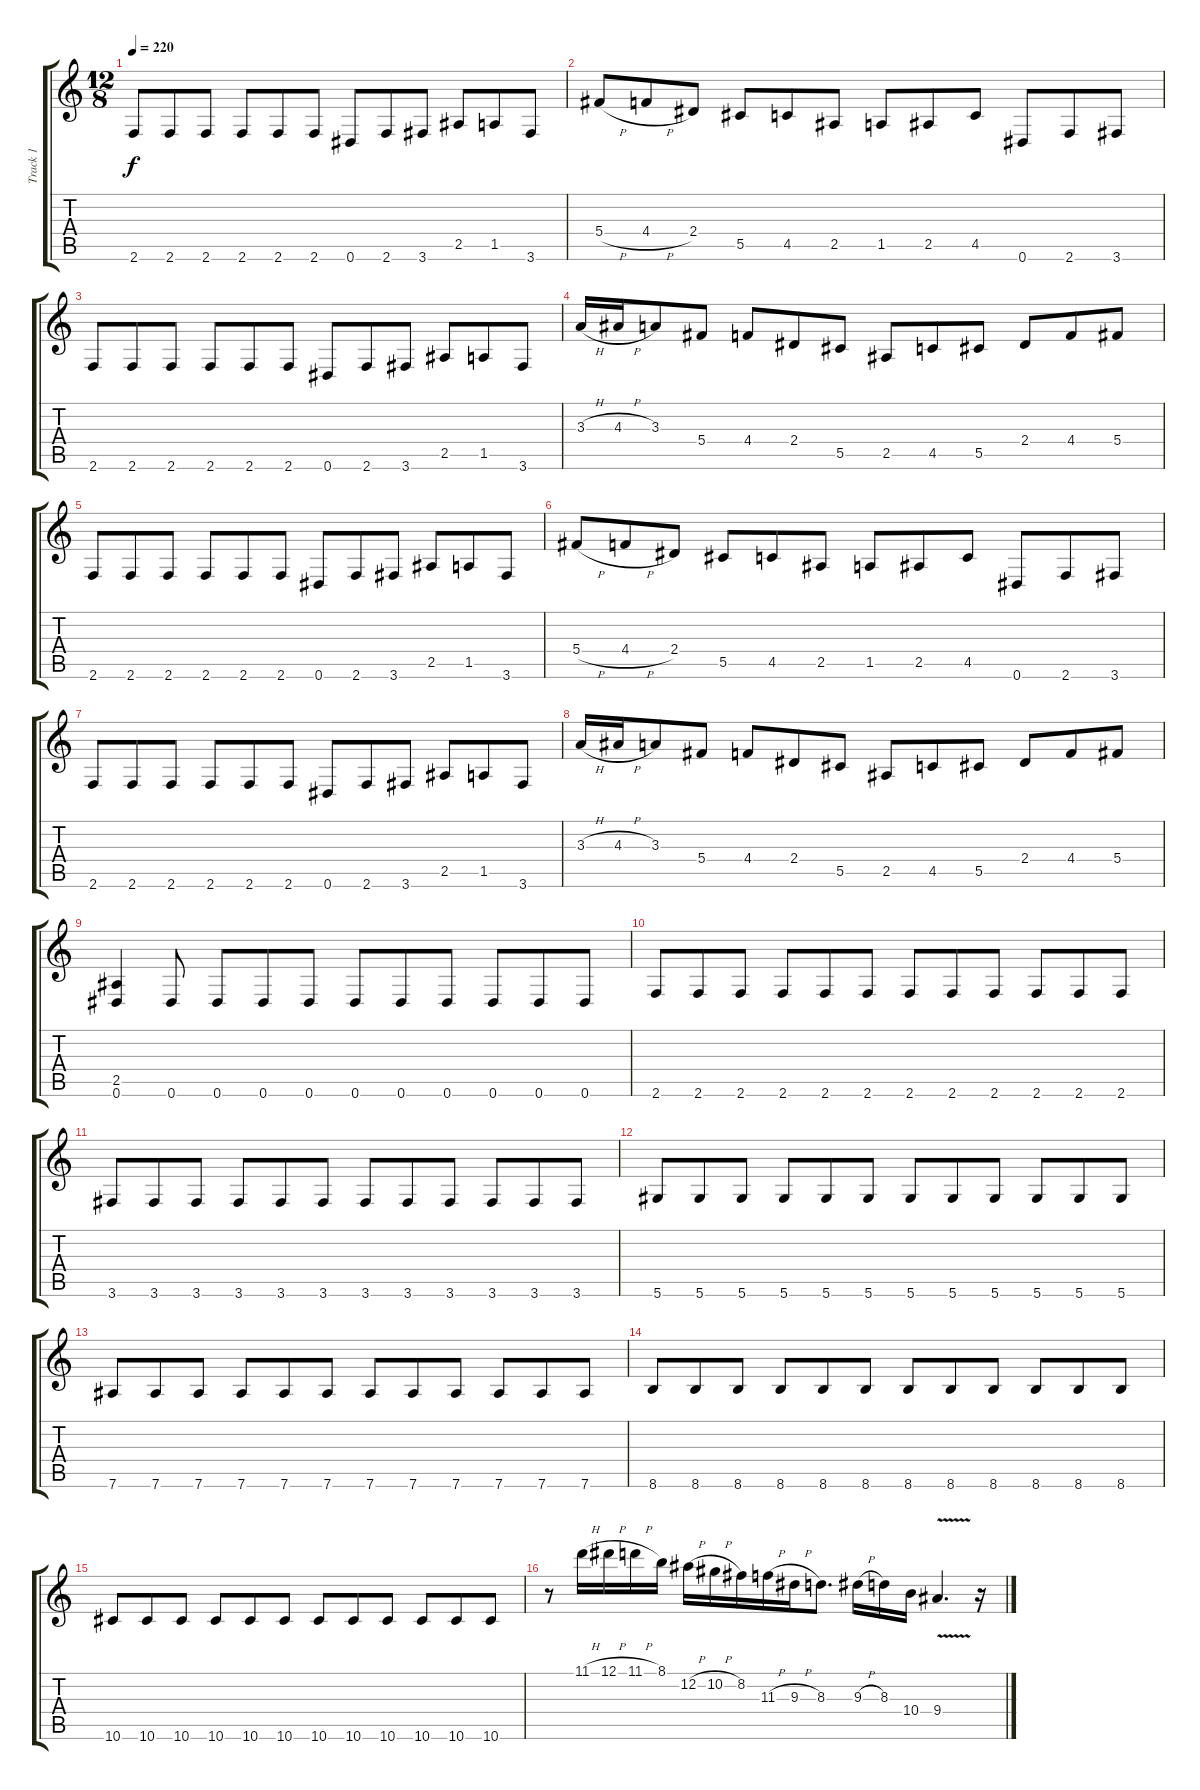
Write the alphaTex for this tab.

\track ("Track 1" "Track 1") {instrument acousticguitarsteel}
\staff {score tabs}
\tuning (Eb4 Bb3 Gb3 Db3 Ab2 Eb2) {hide}
\ts (12 8)
\tempo 220
\clef g2
\ks c
2.6.8{dy f} 2.6.8 2.6.8 2.6.8 2.6.8 2.6.8 0.6.8 2.6.8 3.6.8 2.5.8 1.5.8 3.6.8 |
5.4{h}.8 4.4{h}.8 2.4.8 5.5.8 4.5.8 2.5.8 1.5.8 2.5.8 4.5.8 0.6.8 2.6.8 3.6.8 |
2.6.8 2.6.8 2.6.8 2.6.8 2.6.8 2.6.8 0.6.8 2.6.8 3.6.8 2.5.8 1.5.8 3.6.8 |
3.3{h}.16 4.3{h}.16 3.3.8 5.4.8 4.4.8 2.4.8 5.5.8 2.5.8 4.5.8 5.5.8 2.4.8 4.4.8 5.4.8 |
2.6.8 2.6.8 2.6.8 2.6.8 2.6.8 2.6.8 0.6.8 2.6.8 3.6.8 2.5.8 1.5.8 3.6.8 |
5.4{h}.8 4.4{h}.8 2.4.8 5.5.8 4.5.8 2.5.8 1.5.8 2.5.8 4.5.8 0.6.8 2.6.8 3.6.8 |
2.6.8 2.6.8 2.6.8 2.6.8 2.6.8 2.6.8 0.6.8 2.6.8 3.6.8 2.5.8 1.5.8 3.6.8 |
3.3{h}.16 4.3{h}.16 3.3.8 5.4.8 4.4.8 2.4.8 5.5.8 2.5.8 4.5.8 5.5.8 2.4.8 4.4.8 5.4.8 |
(2.5 0.6).4 0.6.8 0.6.8 0.6.8 0.6.8 0.6.8 0.6.8 0.6.8 0.6.8 0.6.8 0.6.8 |
2.6.8 2.6.8 2.6.8 2.6.8 2.6.8 2.6.8 2.6.8 2.6.8 2.6.8 2.6.8 2.6.8 2.6.8 |
3.6.8 3.6.8 3.6.8 3.6.8 3.6.8 3.6.8 3.6.8 3.6.8 3.6.8 3.6.8 3.6.8 3.6.8 |
5.6.8 5.6.8 5.6.8 5.6.8 5.6.8 5.6.8 5.6.8 5.6.8 5.6.8 5.6.8 5.6.8 5.6.8 |
7.6.8 7.6.8 7.6.8 7.6.8 7.6.8 7.6.8 7.6.8 7.6.8 7.6.8 7.6.8 7.6.8 7.6.8 |
8.6.8 8.6.8 8.6.8 8.6.8 8.6.8 8.6.8 8.6.8 8.6.8 8.6.8 8.6.8 8.6.8 8.6.8 |
10.6.8 10.6.8 10.6.8 10.6.8 10.6.8 10.6.8 10.6.8 10.6.8 10.6.8 10.6.8 10.6.8 10.6.8 |
r.8 11.1{h}.16 12.1{h}.16 11.1{h}.16 8.1.16 12.2{h}.16 10.2{h}.16 8.2.16 11.3{h}.16 9.3{h}.16 8.3.8{d} 9.3{h}.16 8.3.16 10.4.16 9.4{v}.4{d} r.16
